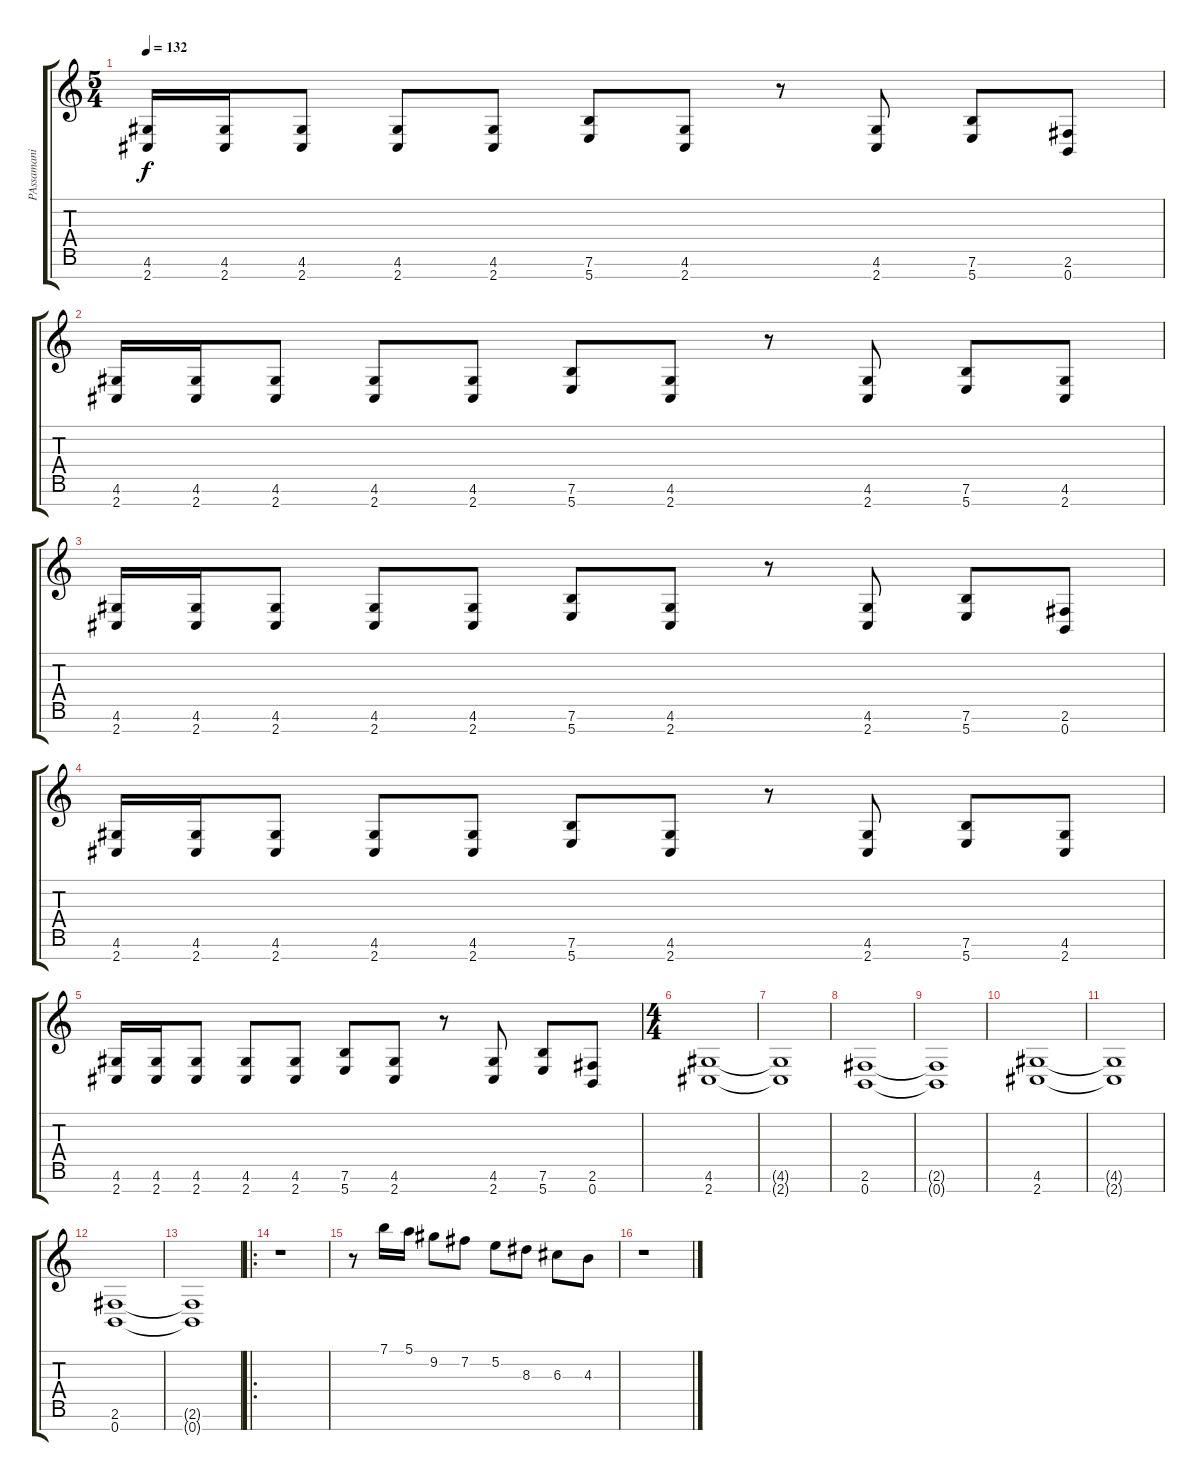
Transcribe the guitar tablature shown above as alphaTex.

\track ("PAssamani" "PAssamani") {instrument distortionguitar}
\staff {score tabs}
\tuning (E4 B3 G3 D3 A2 E2 B1) {hide}
\ts (5 4)
\tempo 132
\clef g2
\ks c
(4.6 2.7).16{dy f} (4.6 2.7).16 (4.6 2.7).8 (4.6 2.7).8 (4.6 2.7).8 (7.6 5.7).8 (4.6 2.7).8 r.8 (4.6 2.7).8 (7.6 5.7).8 (2.6 0.7).8 |
(4.6 2.7).16 (4.6 2.7).16 (4.6 2.7).8 (4.6 2.7).8 (4.6 2.7).8 (7.6 5.7).8 (4.6 2.7).8 r.8 (4.6 2.7).8 (7.6 5.7).8 (4.6 2.7).8 |
(4.6 2.7).16 (4.6 2.7).16 (4.6 2.7).8 (4.6 2.7).8 (4.6 2.7).8 (7.6 5.7).8 (4.6 2.7).8 r.8 (4.6 2.7).8 (7.6 5.7).8 (2.6 0.7).8 |
(4.6 2.7).16 (4.6 2.7).16 (4.6 2.7).8 (4.6 2.7).8 (4.6 2.7).8 (7.6 5.7).8 (4.6 2.7).8 r.8 (4.6 2.7).8 (7.6 5.7).8 (4.6 2.7).8 |
(4.6 2.7).16 (4.6 2.7).16 (4.6 2.7).8 (4.6 2.7).8 (4.6 2.7).8 (7.6 5.7).8 (4.6 2.7).8 r.8 (4.6 2.7).8 (7.6 5.7).8 (2.6 0.7).8 |
\ts (4 4)
(4.6 2.7).1 |
(4.6{t} 2.7{t}).1 |
(2.6 0.7).1 |
(2.6{t} 0.7{t}).1 |
(4.6 2.7).1 |
(4.6{t} 2.7{t}).1 |
(2.6 0.7).1 |
(2.6{t} 0.7{t}).1 |
\ro
r.1 |
r.8 7.1.16 5.1.16 9.2.8 7.2.8 5.2.8 8.3.8 6.3.8 4.3.8 |
r.1
